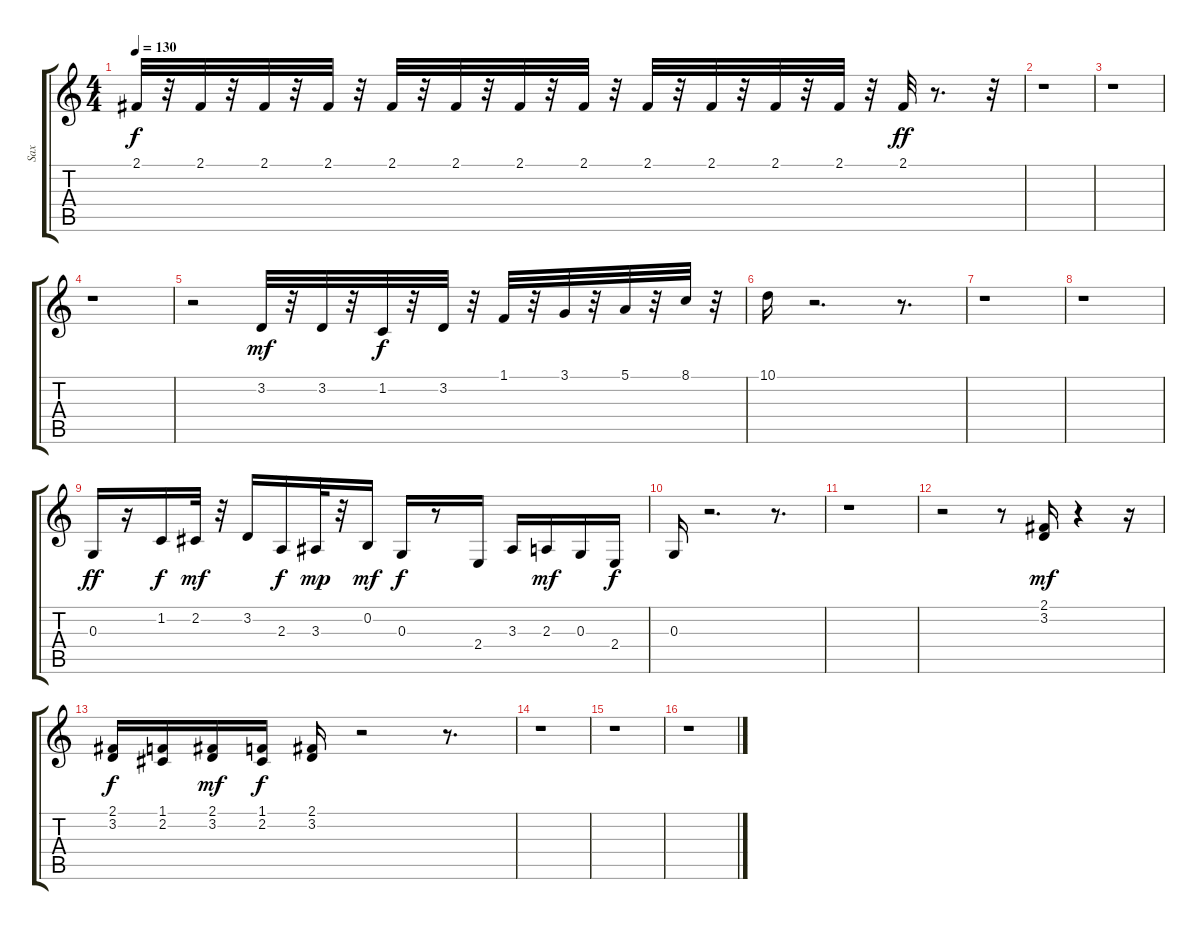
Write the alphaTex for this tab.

\track ("Sax" "Sax") {instrument tenorsax}
\staff {score tabs}
\tuning (E4 B3 G3 D3 A2 E2) {hide}
\ts (4 4)
\tempo 130
\clef g2
\ks c
2.1.32{dy f} r.32 2.1.32 r.32 2.1.32 r.32 2.1.32 r.32 2.1.32 r.32 2.1.32 r.32 2.1.32 r.32 2.1.32 r.32 2.1.32 r.32 2.1.32 r.32 2.1.32 r.32 2.1.32 r.32 2.1.32{dy ff} r.8{d} r.32 |
r.1 |
r.1 |
r.1 |
r.2 3.2.32{dy mf} r.32 3.2.32 r.32 1.2.32{dy f} r.32 3.2.32 r.32 1.1.32 r.32 3.1.32 r.32 5.1.32 r.32 8.1.32 r.32 |
10.1.16 r.2{d} r.8{d} |
r.1 |
r.1 |
0.3.16{dy ff} r.16 1.2.16{dy f} 2.2.32{dy mf} r.32 3.2.16 2.3.16{dy f} 3.3.32{dy mp} r.32 0.2.16{dy mf} 0.3.16{dy f} r.8 2.4.16 3.3.16 2.3.16{dy mf} 0.3.16 2.4.16{dy f} |
0.3.16 r.2{d} r.8{d} |
r.1 |
r.2 r.8 (2.1 3.2).16{dy mf} r.4 r.16 |
(2.1 3.2).16{dy f} (1.1 2.2).16 (2.1 3.2).16{dy mf} (1.1 2.2).16{dy f} (2.1 3.2).16 r.2 r.8{d} |
r.1 |
r.1 |
r.1
